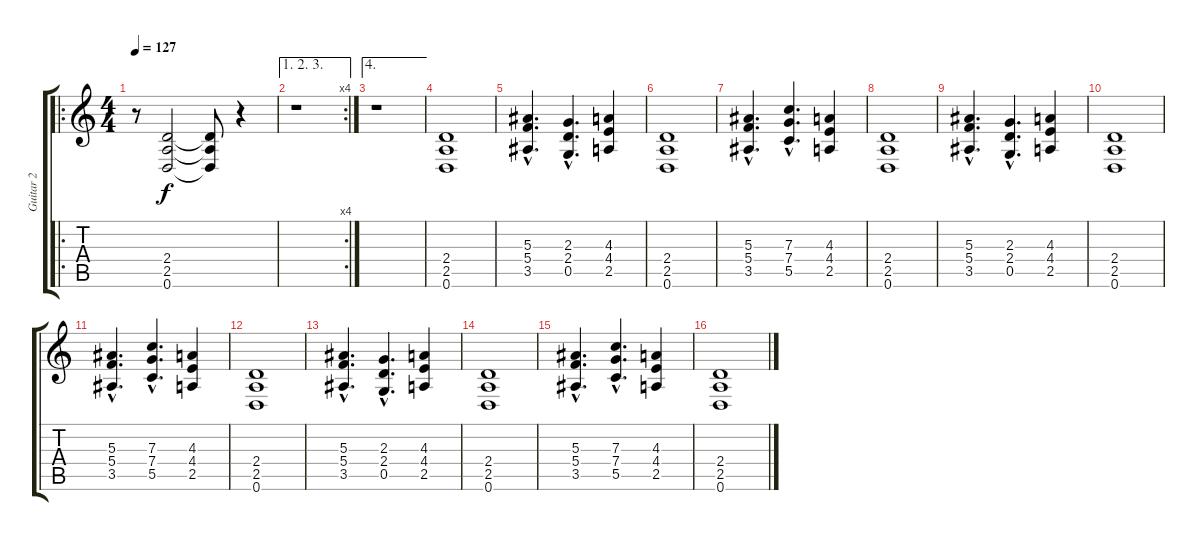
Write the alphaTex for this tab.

\track ("Guitar 2" "Guitar 2") {instrument distortionguitar}
\staff {score tabs}
\tuning (D4 A3 F3 C3 G2 D2) {hide}
\ro
\ts (4 4)
\tempo 127
\clef g2
\ks c
r.8{dy f} (2.4 2.5 0.6).2 (2.4{t} 2.5{t} 0.6{t}).8 r.4 |
\ae (1 2 3)
\rc 4
r.1 |
\ae 4
r.1 |
(2.4 2.5 0.6).1 |
(5.3{hac} 5.4{hac} 3.5{hac}).4{d} (2.3{hac} 2.4{hac} 0.5{hac}).4{d} (4.3 4.4 2.5).4 |
(2.4 2.5 0.6).1 |
(5.3{hac} 5.4{hac} 3.5{hac}).4{d} (7.3{hac} 7.4{hac} 5.5{hac}).4{d} (4.3 4.4 2.5).4 |
(2.4 2.5 0.6).1 |
(5.3{hac} 5.4{hac} 3.5{hac}).4{d} (2.3{hac} 2.4{hac} 0.5{hac}).4{d} (4.3 4.4 2.5).4 |
(2.4 2.5 0.6).1 |
(5.3{hac} 5.4{hac} 3.5{hac}).4{d} (7.3{hac} 7.4{hac} 5.5{hac}).4{d} (4.3 4.4 2.5).4 |
(2.4 2.5 0.6).1 |
(5.3{hac} 5.4{hac} 3.5{hac}).4{d} (2.3{hac} 2.4{hac} 0.5{hac}).4{d} (4.3 4.4 2.5).4 |
(2.4 2.5 0.6).1 |
(5.3{hac} 5.4{hac} 3.5{hac}).4{d} (7.3{hac} 7.4{hac} 5.5{hac}).4{d} (4.3 4.4 2.5).4 |
(2.4 2.5 0.6).1
